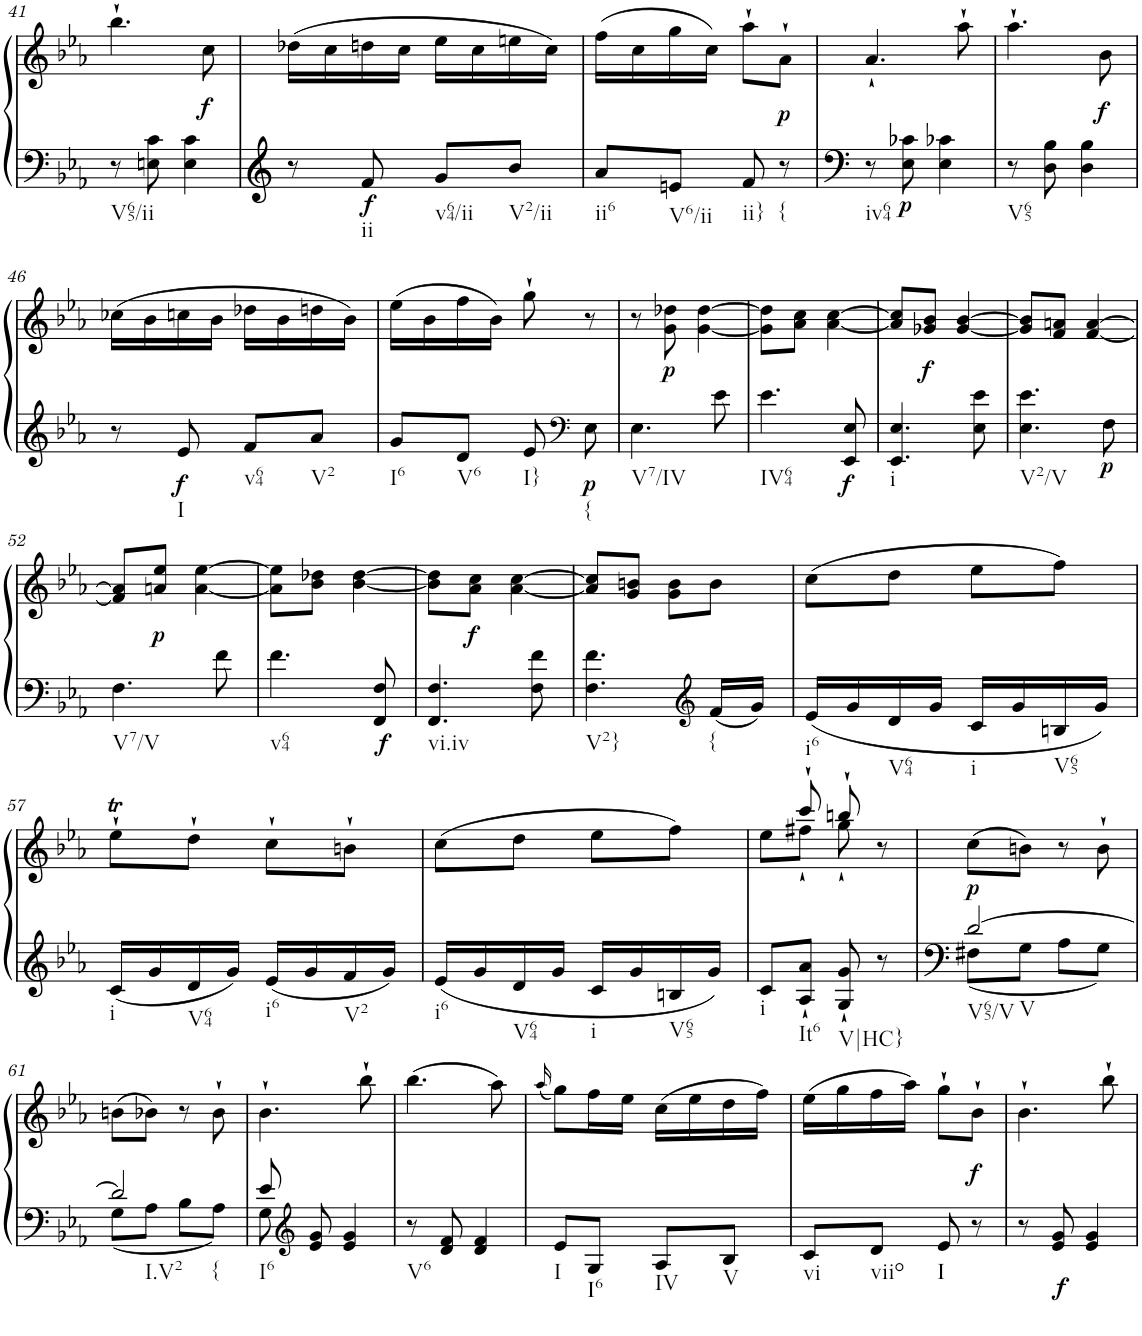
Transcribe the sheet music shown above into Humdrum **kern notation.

**kern	**kern	**dynam
*part1	*part1	*part1
*staff2	*staff1	*staff1/2
*I"Klavier linke Hand	*	*
!!LO:PB:g=z
*clefG2	*clefG2	*
*k[b-e-a-]	*k[b-e-a-]	*
*M2/4	*M2/4	*
=41	=41	=41
!LO:TX:b:t=V65/ii	!	!
8r	4.bb-`\	.
8En\ 8c\	.	.
4E\ 4c\	.	.
!	!	!LO:DY:b
.	8cc\	f
=42	=42	=42
8r	(16dd-X\LL	.
.	16cc\	.
!LO:TX:b:t=ii	!	!
!	!	!LO:DY:b=2
8f/	16ddn\	f
.	16cc\JJ	.
!LO:TX:b:t=v64/ii	!	!
8g/L	16ee-\LL	.
.	16cc\	.
!LO:TX:b:t=V2/ii	!	!
8b-/J	16een\	.
.	16cc\JJ)	.
=43	=43	=43
!LO:TX:b:t=ii6	!	!
8a-/L	(16ff\LL	.
.	16cc\	.
!LO:TX:b:t=V6/ii	!	!
8en/J	16gg\	.
.	16cc\JJ)	.
!LO:TX:b:t=ii}	!	!
8f/	8aa-`\L	.
!LO:TX:b:t={	!	!
!	!	!LO:DY:b
8r	8a-`\J	p
=44	=44	=44
!LO:TX:b:t=iv64	!	!
8r	4.a-`/	.
!	!	!LO:DY:b=2
8E-\ 8c-X\	.	p
4E-\ 4c-X\	.	.
.	8aa-`\	.
=45	=45	=45
!LO:TX:b:t=V65	!	!
8r	4.aa-`\	.
8D\ 8B-\	.	.
4D\ 4B-\	.	.
!	!	!LO:DY:b
.	8b-\	f
!!LO:LB:g=z
=46	=46	=46
8r	(16cc-X\LL	.
.	16b-\	.
!LO:TX:b:t=I	!	!
!	!	!LO:DY:b=2
8e-/	16ccn\	f
.	16b-\JJ	.
!LO:TX:b:t=v64	!	!
8f/L	16dd-X\LL	.
.	16b-\	.
!LO:TX:b:t=V2	!	!
8a-/J	16ddn\	.
.	16b-\JJ)	.
=47	=47	=47
!LO:TX:b:t=I6	!	!
8g/L	(16ee-\LL	.
.	16b-\	.
!LO:TX:b:t=V6	!	!
8d/J	16ff\	.
.	16b-\JJ)	.
!LO:TX:b:t=I}	!	!
8e-/	8gg`\	.
*clefF4	*	*
!LO:TX:b:t={	!	!
!	!	!LO:DY:b=2
8E-\	8r	p
=48	=48	=48
!LO:TX:b:t=V7/IV	!	!
4.E-\	8r	.
!	!	!LO:DY:b
.	8g\ 8dd-X\	p
.	[4g\ [4dd-\	.
8e-\	.	.
=49	=49	=49
!LO:TX:b:t=IV64	!	!
4.e-\	8g\] 8dd-\]L	.
.	8a-\ 8cc\J	.
.	[4a-\ [4cc\	.
!	!	!LO:DY:b=2
8EE-/ 8E-/	.	f
=50	=50	=50
!LO:TX:b:t=i	!	!
4.EE-/ 4.E-/	8a-/] 8cc/]L	.
!	!	!LO:DY:b
.	8g-X/ 8b-/J	f
.	[4g-/ [4b-/	.
8E-\ 8e-\	.	.
=51	=51	=51
!LO:TX:b:t=V2/V	!	!
4.E-\ 4.e-\	8g-/] 8b-/]L	.
.	8f/ 8an/J	.
.	[4f/ [4a/	.
!	!	!LO:DY:b=2
8F\	.	p
!!LO:LB:g=z
=52	=52	=52
!LO:TX:b:t=V7/V	!	!
4.F\	8f/] 8a/]L	.
!	!	!LO:DY:b
.	8an/ 8ee-/J	p
.	[4a\ [4ee-\	.
8f\	.	.
=53	=53	=53
!LO:TX:b:t=v64	!	!
4.f\	8a\] 8ee-\]L	.
.	8b-\ 8dd-X\J	.
.	[4b-\ [4dd-\	.
!	!	!LO:DY:b=2
8FF/ 8F/	.	f
=54	=54	=54
!LO:TX:b:t=vi.iv	!	!
4.FF/ 4.F/	8b-\] 8dd-\]L	.
!	!	!LO:DY:b
.	8a-\ 8cc\J	f
.	[4a-\ [4cc\	.
8F\ 8f\	.	.
=55	=55	=55
!LO:TX:b:t=V2}	!	!
4.F\ 4.f\	8a-/] 8cc/]L	.
.	8g/ 8bn/J	.
.	8g\ 8b\L	.
*clefG2	*	*
!LO:TX:b:t={	!	!
16f/LL	8b\J	.
16g/JJ	.	.
=56	=56	=56
!LO:TX:b:t=i6	!	!
16e-/LL	(8cc\L	.
16g/	.	.
!LO:TX:b:t=V64	!	!
16d/	8dd\J	.
16g/JJ	.	.
!LO:TX:b:t=i	!	!
16c/LL	8ee-\L	.
16g/	.	.
!LO:TX:b:t=V65	!	!
16Bn/	8ff\J)	.
16g/JJ	.	.
!!LO:LB:g=z
=57	=57	=57
!LO:TX:b:t=i	!	!
16c/LL	8ee-T`\L	.
16g/	.	.
!LO:TX:b:t=V64	!	!
16d/	8dd`\J	.
16g/JJ	.	.
!LO:TX:b:t=i6	!	!
16e-/LL	8cc`\L	.
16g/	.	.
!LO:TX:b:t=V2	!	!
16f/	8bn`\J	.
16g/JJ	.	.
=58	=58	=58
!LO:TX:b:t=i6	!	!
16e-/LL	(8cc\L	.
16g/	.	.
!LO:TX:b:t=V64	!	!
16d/	8dd\J	.
16g/JJ	.	.
!LO:TX:b:t=i	!	!
16c/LL	8ee-\L	.
16g/	.	.
!LO:TX:b:t=V65	!	!
16Bn/	8ff\J)	.
16g/JJ	.	.
=59	=59	=59
*	*^	*
!LO:TX:b:t=i	!	!	!
8c/L	8ryy	8ee-\L	.
!LO:TX:b:t=It6	!	!	!
8A-/` 8a-/`J	8ccc`/	8ff#X`\J	.
!LO:TX:b:t=V|HC}	!	!	!
8G/` 8g/`	8bbn`/	8gg`\	.
8r	8r	8ryy	.
=60	=60	=60	=60
*^	*	*	*
!LO:TX:b:t=V65/V	!	!	!	!
!LO:TX:b:t=V	!	!	!	!
!	!	!	!	!LO:DY:b
*	*	*v	*v	*
[2d/	8F#X\L	(8cc\L	p
.	8G\J	8bn\J)	.
.	8A-\L	8r	.
.	8G\J	8b`\	.
!!LO:LB:g=z
=61	=61	=61	=61
!LO:TX:b:t=I.V2	!	!	!
!LO:TX:b:t={	!	!	!
2d/]	8G\L	(8bn\L	.
.	8A-\J	8b-X\J)	.
.	8B-\L	8r	.
.	8A-\J	8b-`\	.
=62	=62	=62	=62
!LO:TX:b:t=I6	!	!	!
8e-/	8G\	4.b-`\	.
*clefG2	*	*	*
8e-/ 8g/	4.ryy	.	.
4e-/ 4g/	.	.	.
.	.	8bb-`\	.
*v	*v	*	*
=63	=63	=63
!LO:TX:b:t=V6	!	!
8r	(4.bb-\	.
8d/ 8f/	.	.
4d/ 4f/	.	.
.	8aa-\)	.
=64	=64	=64
.	(16qaa-/	.
!LO:TX:b:t=I	!	!
8e-/L	8gg\L)	.
!LO:TX:b:t=I6	!	!
8G/J	16ff\L	.
.	16ee-\JJ	.
!LO:TX:b:t=IV	!	!
8A-/L	(16cc\LL	.
.	16ee-\	.
!LO:TX:b:t=V	!	!
8B-/J	16dd\	.
.	16ff\JJ)	.
=65	=65	=65
!LO:TX:b:t=vi	!	!
8c/L	(16ee-\LL	.
.	16gg\	.
!LO:TX:b:t=viio	!	!
8d/J	16ff\	.
.	16aa-\JJ)	.
!LO:TX:b:t=I	!	!
8e-/	8gg`\L	.
!	!	!LO:DY:b
8r	8b-`\J	f
=66	=66	=66
8r	4.b-`\	.
!	!	!LO:DY:b=2
8e-/ 8g/	.	f
4e-/ 4g/	.	.
.	8bb-`\	.
=	=	=
*-	*-	*-
